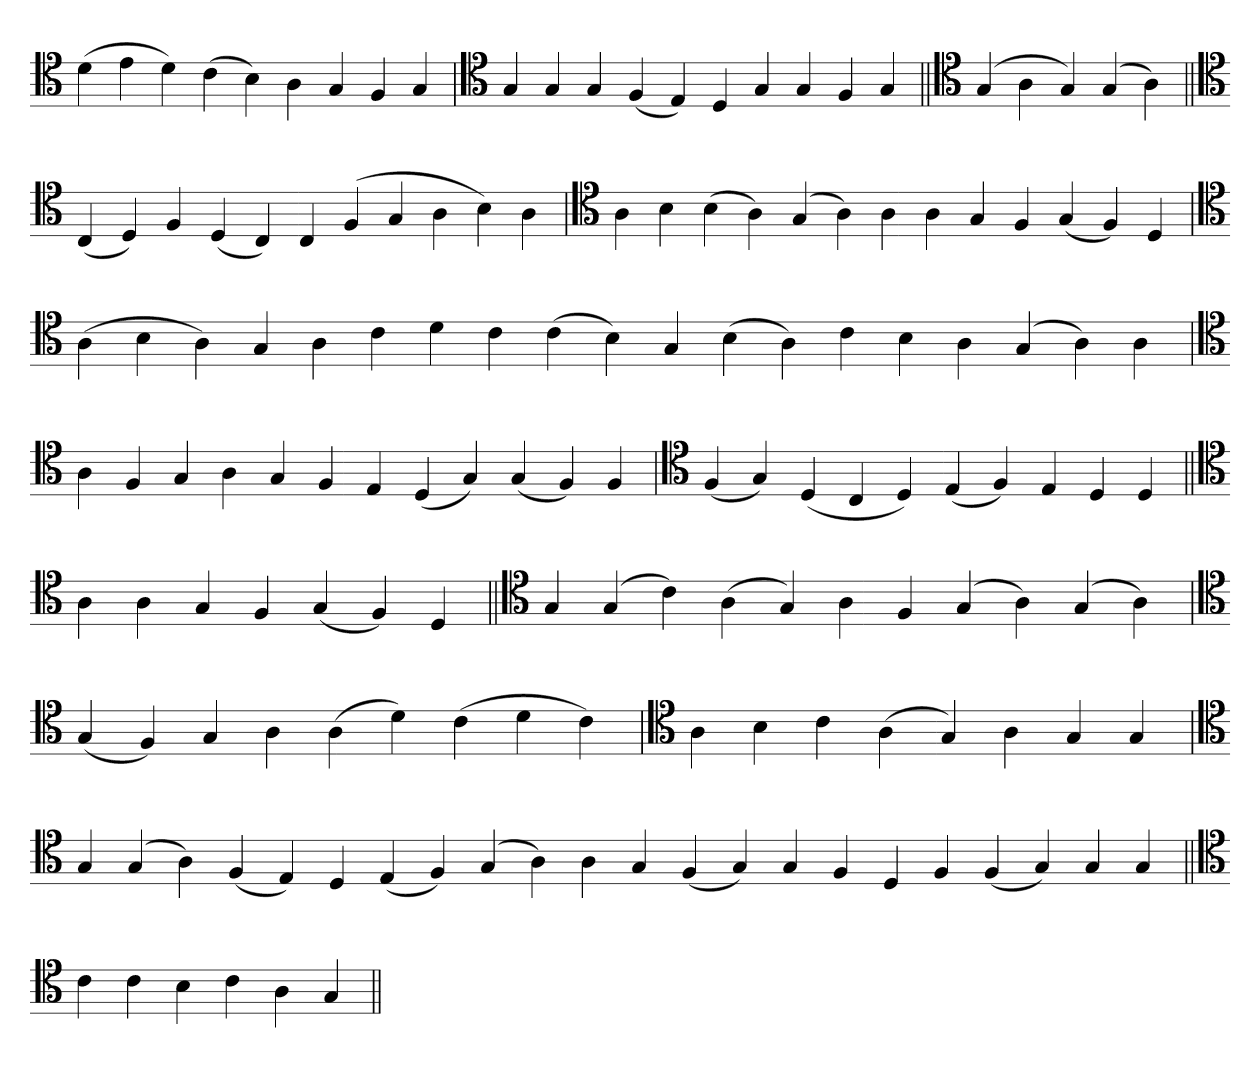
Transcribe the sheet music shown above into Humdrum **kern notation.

**kern
*part1
*staff1
*clefC4
=
(4d
4e
4d)
(4c
4B)
4A
4G
4F
4G
='
*clefC4
4G
4G
4G
(4F
4E)
4D
4G
4G
4F
4G
=||
*clefC4
(4G
4A
4G)
(4G
4A)
=||
*clefC4
(4C
4D)
4F
(4D
4C)
4C
(4F
4G
4A
4B)
4A
=`
*clefC4
4A
4B
(4B
4A)
(4G
4A)
4A
4A
4G
4F
(4G
4F)
4D
=
*clefC4
(4A
4B
4A)
4G
4A
4c
4d
4c
(4c
4B)
4G
(4B
4A)
4c
4B
4A
(4G
4A)
4A
='
*clefC4
4A
4F
4G
4A
4G
4F
4E
(4D
4G)
(4G
4F)
4F
=`
*clefC4
(4F
4G)
(4D
4C
4D)
(4E
4F)
4E
4D
4D
=||
*clefC4
4A
4A
4G
4F
(4G
4F)
4D
=||
*clefC4
4G
(4G
4c)
(4A
4G)
4A
4F
(4G
4A)
(4G
4A)
=`
*clefC4
(4G
4F)
4G
4A
(4A
4d)
(4c
4d
4c)
='
*clefC4
4A
4B
4c
(4A
4G)
4A
4G
4G
=`
*clefC4
4G
(4G
4A)
(4F
4E)
4D
(4E
4F)
(4G
4A)
4A
4G
(4F
4G)
4G
4F
4D
4F
(4F
4G)
4G
4G
=||
*clefC4
4c
4c
4B
4c
4A
4G
=||
*-
